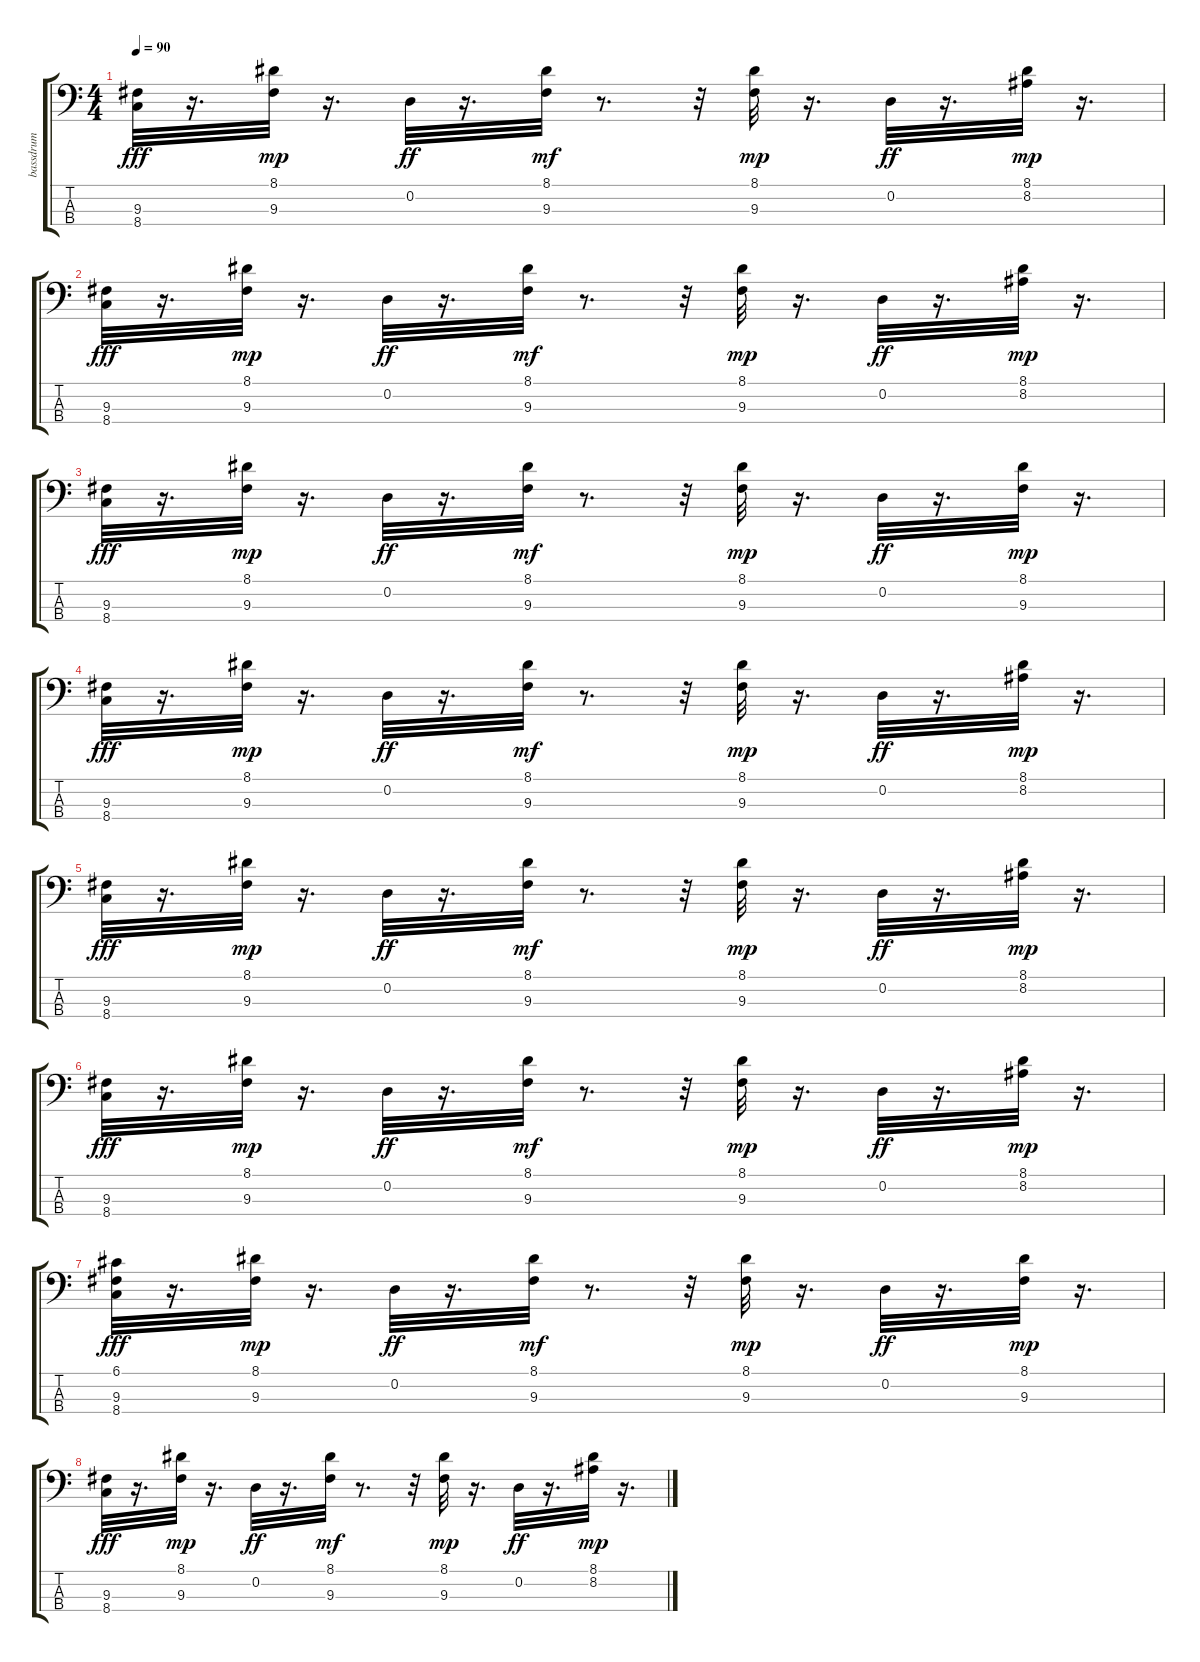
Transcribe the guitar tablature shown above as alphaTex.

\track ("bassdrum" "bassdrum") {instrument distortionguitar}
\staff {score tabs}
\tuning (G2 D2 A1 E1) {hide}
\ts (4 4)
\tempo 90
\clef f4
\ks c
(9.3 8.4).32{dy fff} r.16{d} (8.1 9.3).32{dy mp} r.16{d} 0.2.32{dy ff} r.16{d} (8.1 9.3).32{dy mf} r.8{d} r.32 (8.1 9.3).32{dy mp} r.16{d} 0.2.32{dy ff} r.16{d} (8.1 8.2).32{dy mp} r.16{d} |
(9.3 8.4).32{dy fff} r.16{d} (8.1 9.3).32{dy mp} r.16{d} 0.2.32{dy ff} r.16{d} (8.1 9.3).32{dy mf} r.8{d} r.32 (8.1 9.3).32{dy mp} r.16{d} 0.2.32{dy ff} r.16{d} (8.1 8.2).32{dy mp} r.16{d} |
(9.3 8.4).32{dy fff} r.16{d} (8.1 9.3).32{dy mp} r.16{d} 0.2.32{dy ff} r.16{d} (8.1 9.3).32{dy mf} r.8{d} r.32 (8.1 9.3).32{dy mp} r.16{d} 0.2.32{dy ff} r.16{d} (8.1 9.3).32{dy mp} r.16{d} |
(9.3 8.4).32{dy fff} r.16{d} (8.1 9.3).32{dy mp} r.16{d} 0.2.32{dy ff} r.16{d} (8.1 9.3).32{dy mf} r.8{d} r.32 (8.1 9.3).32{dy mp} r.16{d} 0.2.32{dy ff} r.16{d} (8.1 8.2).32{dy mp} r.16{d} |
(9.3 8.4).32{dy fff} r.16{d} (8.1 9.3).32{dy mp} r.16{d} 0.2.32{dy ff} r.16{d} (8.1 9.3).32{dy mf} r.8{d} r.32 (8.1 9.3).32{dy mp} r.16{d} 0.2.32{dy ff} r.16{d} (8.1 8.2).32{dy mp} r.16{d} |
(9.3 8.4).32{dy fff} r.16{d} (8.1 9.3).32{dy mp} r.16{d} 0.2.32{dy ff} r.16{d} (8.1 9.3).32{dy mf} r.8{d} r.32 (8.1 9.3).32{dy mp} r.16{d} 0.2.32{dy ff} r.16{d} (8.1 8.2).32{dy mp} r.16{d} |
(6.1 9.3 8.4).32{dy fff} r.16{d} (8.1 9.3).32{dy mp} r.16{d} 0.2.32{dy ff} r.16{d} (8.1 9.3).32{dy mf} r.8{d} r.32 (8.1 9.3).32{dy mp} r.16{d} 0.2.32{dy ff} r.16{d} (8.1 9.3).32{dy mp} r.16{d} |
(9.3 8.4).32{dy fff} r.16{d} (8.1 9.3).32{dy mp} r.16{d} 0.2.32{dy ff} r.16{d} (8.1 9.3).32{dy mf} r.8{d} r.32 (8.1 9.3).32{dy mp} r.16{d} 0.2.32{dy ff} r.16{d} (8.1 8.2).32{dy mp} r.16{d}
